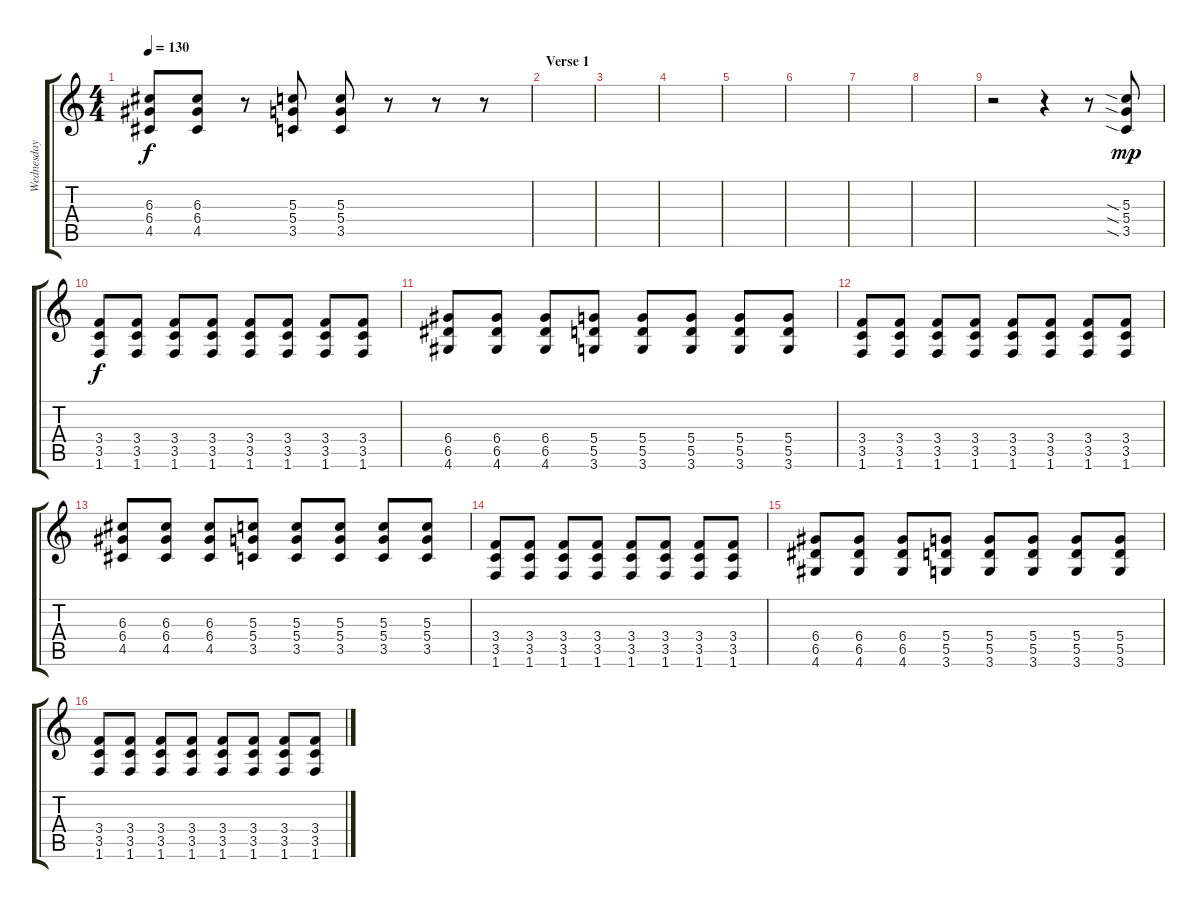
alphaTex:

\track ("Wednesday 13" "Wednesday ") {instrument distortionguitar}
\staff {score tabs}
\tuning (E4 B3 G3 D3 A2 E2) {hide}
\ts (4 4)
\tempo 130
\clef g2
\ks c
(6.3 6.4 4.5).8{dy f} (6.3 6.4 4.5).8 r.8 (5.3 5.4 3.5).8 (5.3 5.4 3.5).8 r.8 r.8 r.8 |
\section ("" "Verse 1")
|
|
|
|
|
|
|
r.2 r.4 r.8 (5.3{sia} 5.4{sia} 3.5{sia}).8{dy mp} |
(3.4 3.5 1.6).8{dy f} (3.4 3.5 1.6).8 (3.4 3.5 1.6).8 (3.4 3.5 1.6).8 (3.4 3.5 1.6).8 (3.4 3.5 1.6).8 (3.4 3.5 1.6).8 (3.4 3.5 1.6).8 |
(6.4 6.5 4.6).8 (6.4 6.5 4.6).8 (6.4 6.5 4.6).8 (5.4 5.5 3.6).8 (5.4 5.5 3.6).8 (5.4 5.5 3.6).8 (5.4 5.5 3.6).8 (5.4 5.5 3.6).8 |
(3.4 3.5 1.6).8 (3.4 3.5 1.6).8 (3.4 3.5 1.6).8 (3.4 3.5 1.6).8 (3.4 3.5 1.6).8 (3.4 3.5 1.6).8 (3.4 3.5 1.6).8 (3.4 3.5 1.6).8 |
(6.3 6.4 4.5).8 (6.3 6.4 4.5).8 (6.3 6.4 4.5).8 (5.3 5.4 3.5).8 (5.3 5.4 3.5).8 (5.3 5.4 3.5).8 (5.3 5.4 3.5).8 (5.3 5.4 3.5).8 |
(3.4 3.5 1.6).8 (3.4 3.5 1.6).8 (3.4 3.5 1.6).8 (3.4 3.5 1.6).8 (3.4 3.5 1.6).8 (3.4 3.5 1.6).8 (3.4 3.5 1.6).8 (3.4 3.5 1.6).8 |
(6.4 6.5 4.6).8 (6.4 6.5 4.6).8 (6.4 6.5 4.6).8 (5.4 5.5 3.6).8 (5.4 5.5 3.6).8 (5.4 5.5 3.6).8 (5.4 5.5 3.6).8 (5.4 5.5 3.6).8 |
(3.4 3.5 1.6).8 (3.4 3.5 1.6).8 (3.4 3.5 1.6).8 (3.4 3.5 1.6).8 (3.4 3.5 1.6).8 (3.4 3.5 1.6).8 (3.4 3.5 1.6).8 (3.4 3.5 1.6).8
